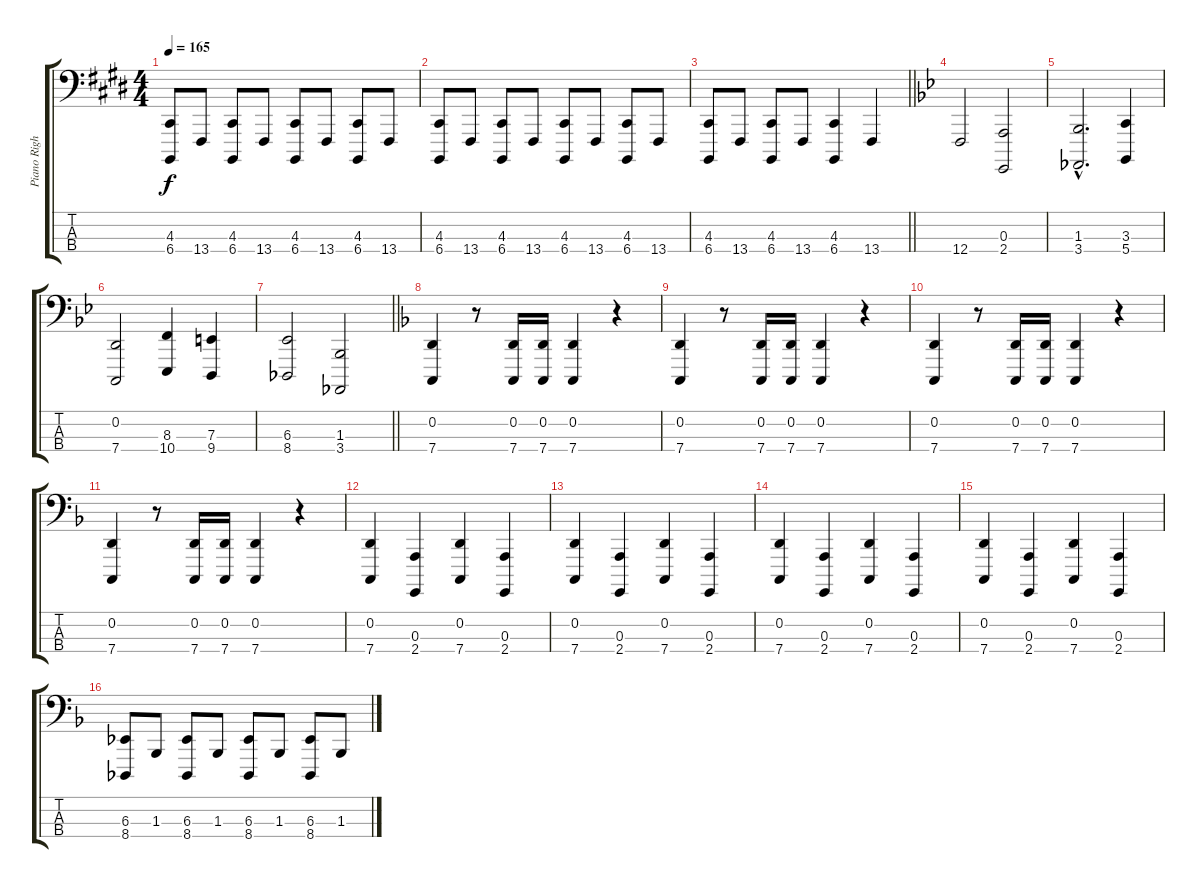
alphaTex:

\track ("Piano Right b" "Piano Righ") {instrument acousticgrandpiano}
\staff {score tabs}
\tuning (G2 D2 A1 F0) {hide}
\ts (4 4)
\tempo 165
\clef f4
\ks e
(4.3 6.4).8{dy f} 13.4.8 (4.3 6.4).8 13.4.8 (4.3 6.4).8 13.4.8 (4.3 6.4).8 13.4.8 |
(4.3 6.4).8 13.4.8 (4.3 6.4).8 13.4.8 (4.3 6.4).8 13.4.8 (4.3 6.4).8 13.4.8 |
\barLineRight lightlight
(4.3 6.4).8 13.4.8 (4.3 6.4).8 13.4.8 (4.3 6.4).4 13.4.4 |
\ks bb
12.4.2 (0.3 2.4).2 |
(1.3{hac} 3.4{hac}).2{d} (3.3 5.4).4 |
(0.2 7.4).2 (8.3 10.4).4 (7.3 9.4).4 |
\barLineRight lightlight
(6.3 8.4).2 (1.3 3.4).2 |
\ks f
(0.2 7.4).4 r.8 (0.2 7.4).16 (0.2 7.4).16 (0.2 7.4).4 r.4 |
(0.2 7.4).4 r.8 (0.2 7.4).16 (0.2 7.4).16 (0.2 7.4).4 r.4 |
(0.2 7.4).4 r.8 (0.2 7.4).16 (0.2 7.4).16 (0.2 7.4).4 r.4 |
(0.2 7.4).4 r.8 (0.2 7.4).16 (0.2 7.4).16 (0.2 7.4).4 r.4 |
(0.2 7.4).4 (0.3 2.4).4 (0.2 7.4).4 (0.3 2.4).4 |
(0.2 7.4).4 (0.3 2.4).4 (0.2 7.4).4 (0.3 2.4).4 |
(0.2 7.4).4 (0.3 2.4).4 (0.2 7.4).4 (0.3 2.4).4 |
(0.2 7.4).4 (0.3 2.4).4 (0.2 7.4).4 (0.3 2.4).4 |
(6.3 8.4).8 1.3.8 (6.3 8.4).8 1.3.8 (6.3 8.4).8 1.3.8 (6.3 8.4).8 1.3.8
